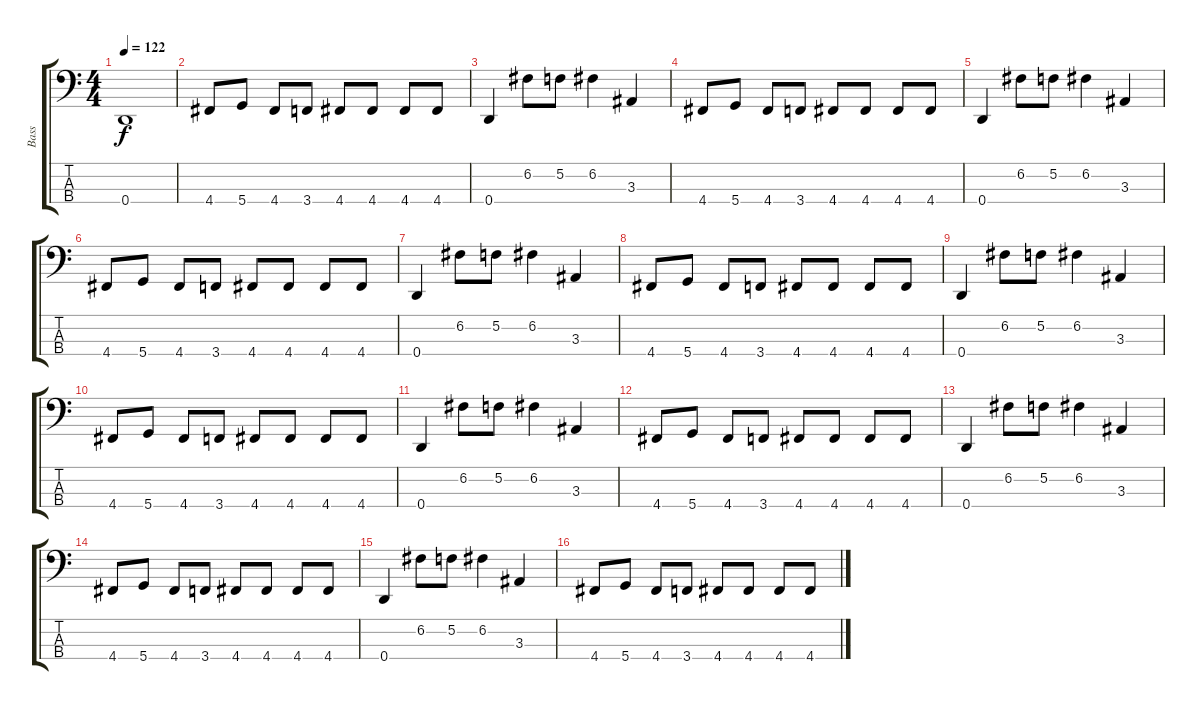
\track ("Bass" "Bass") {instrument electricbasspick}
\staff {score tabs}
\tuning (F2 C2 G1 D1) {hide}
\ts (4 4)
\tempo 122
\clef f4
\ks c
0.4.1{dy f} |
4.4.8 5.4.8 4.4.8 3.4.8 4.4.8 4.4.8 4.4.8 4.4.8 |
0.4.4 6.2.8 5.2.8 6.2.4 3.3.4 |
4.4.8 5.4.8 4.4.8 3.4.8 4.4.8 4.4.8 4.4.8 4.4.8 |
0.4.4 6.2.8 5.2.8 6.2.4 3.3.4 |
4.4.8 5.4.8 4.4.8 3.4.8 4.4.8 4.4.8 4.4.8 4.4.8 |
0.4.4 6.2.8 5.2.8 6.2.4 3.3.4 |
4.4.8 5.4.8 4.4.8 3.4.8 4.4.8 4.4.8 4.4.8 4.4.8 |
0.4.4 6.2.8 5.2.8 6.2.4 3.3.4 |
4.4.8 5.4.8 4.4.8 3.4.8 4.4.8 4.4.8 4.4.8 4.4.8 |
0.4.4 6.2.8 5.2.8 6.2.4 3.3.4 |
4.4.8 5.4.8 4.4.8 3.4.8 4.4.8 4.4.8 4.4.8 4.4.8 |
0.4.4 6.2.8 5.2.8 6.2.4 3.3.4 |
4.4.8 5.4.8 4.4.8 3.4.8 4.4.8 4.4.8 4.4.8 4.4.8 |
0.4.4 6.2.8 5.2.8 6.2.4 3.3.4 |
4.4.8 5.4.8 4.4.8 3.4.8 4.4.8 4.4.8 4.4.8 4.4.8
